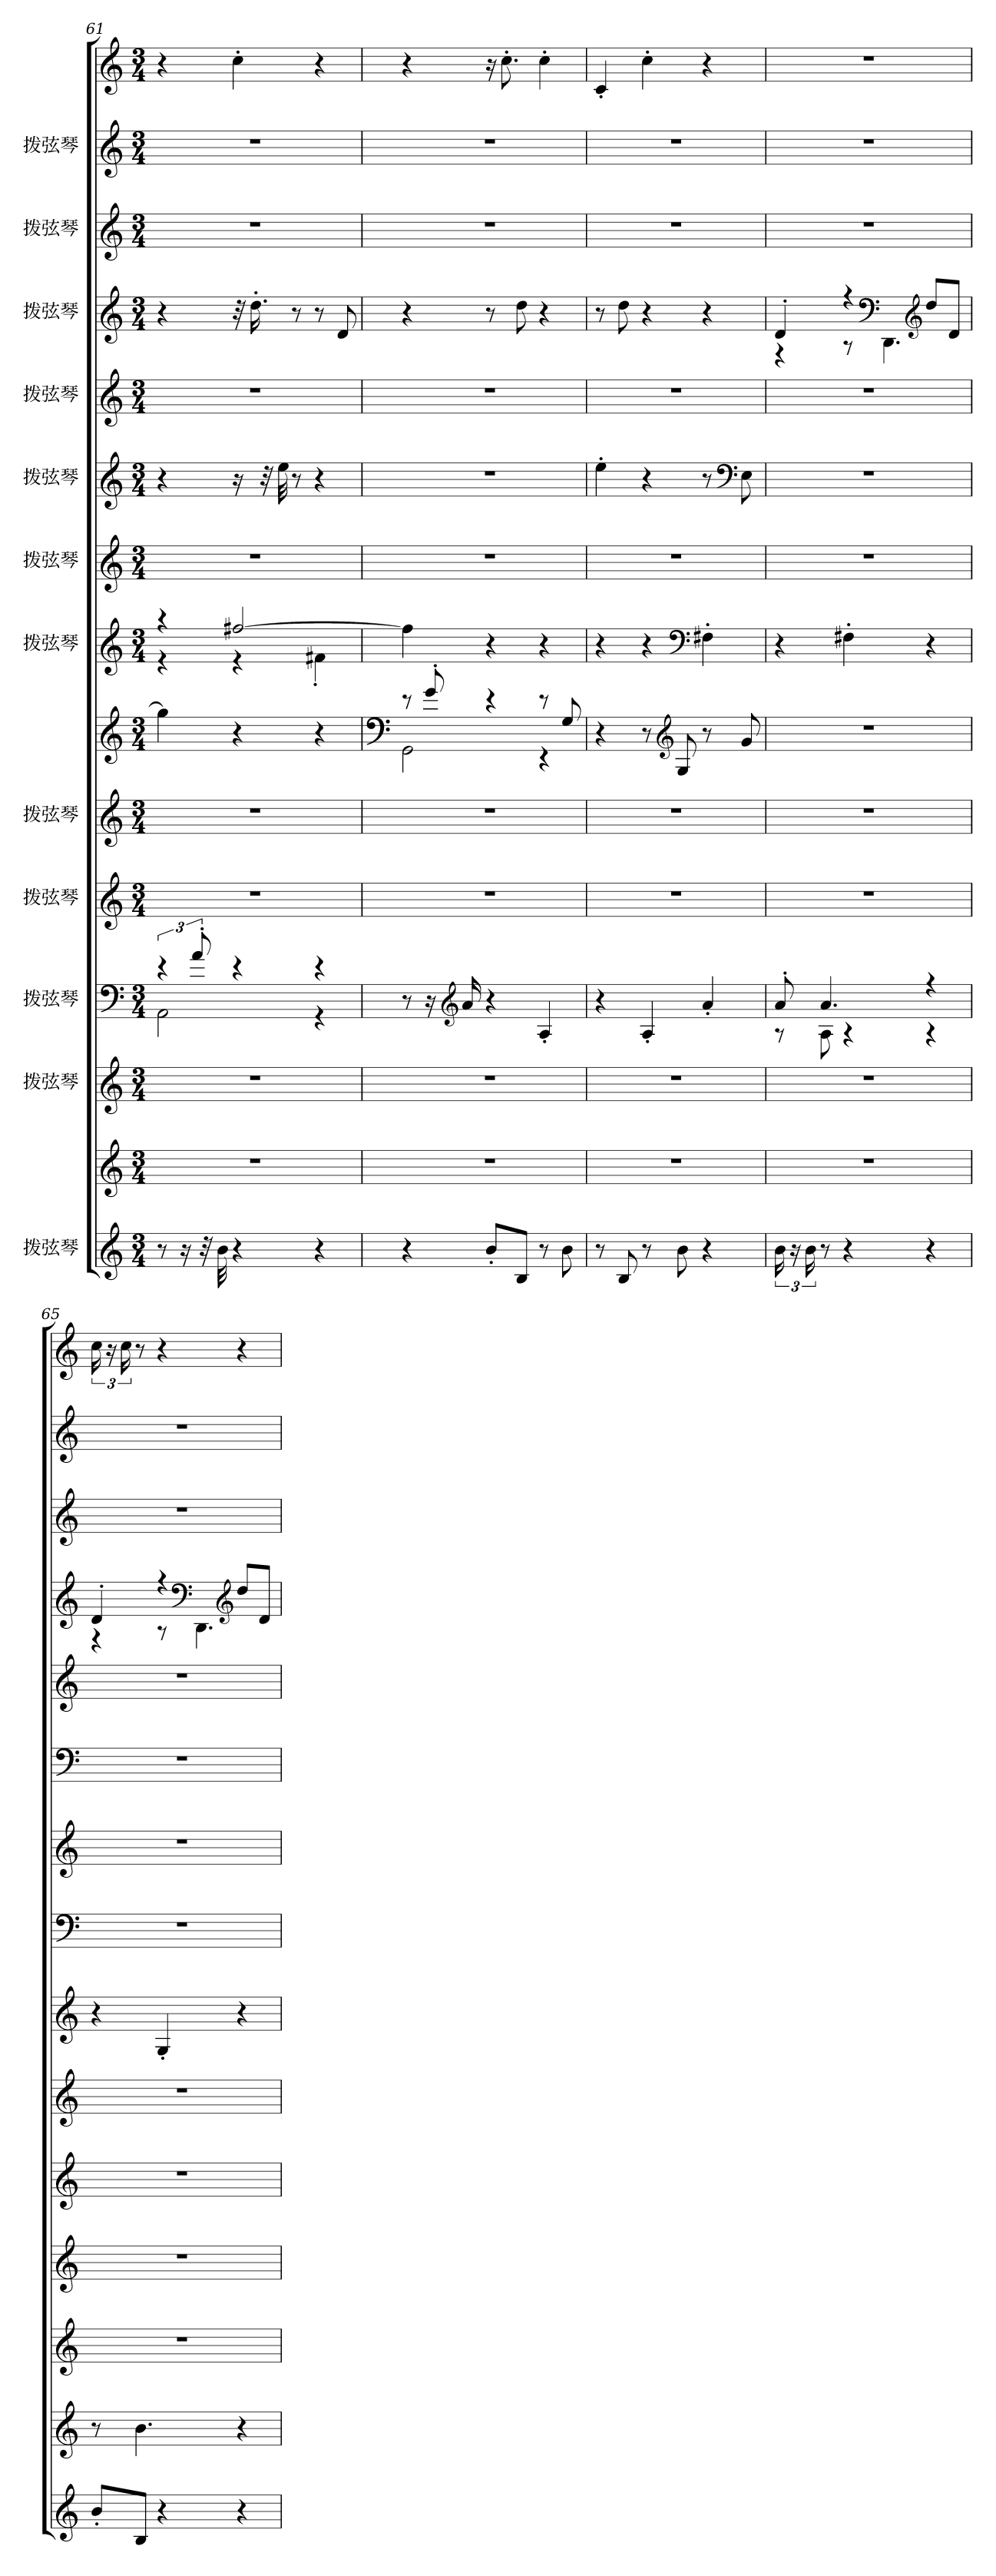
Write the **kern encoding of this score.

**kern	**kern	**kern	**kern	**kern	**kern	**kern	**kern	**kern	**kern	**kern	**kern	**kern	**kern	**kern
*part12	*part12	*part11	*part10	*part9	*part8	*part8	*part7	*part6	*part5	*part4	*part3	*part2	*part1	*part1
*staff15	*staff14	*staff13	*staff12	*staff11	*staff10	*staff9	*staff8	*staff7	*staff6	*staff5	*staff4	*staff3	*staff2	*staff1
*I"拨弦琴	*	*I"拨弦琴	*I"拨弦琴	*I"拨弦琴	*I"拨弦琴	*	*I"拨弦琴	*I"拨弦琴	*I"拨弦琴	*I"拨弦琴	*I"拨弦琴	*I"拨弦琴	*I"拨弦琴	*
*clefG2	*clefG2	*clefG2	*clefF4	*clefG2	*clefG2	*clefG2	*clefG2	*clefG2	*clefG2	*clefG2	*clefG2	*clefG2	*clefG2	*clefG2
*k[]	*k[]	*k[]	*k[]	*k[]	*k[]	*k[]	*k[]	*k[]	*k[]	*k[]	*k[]	*k[]	*k[]	*k[]
*M3/4	*M3/4	*M3/4	*M3/4	*M3/4	*M3/4	*M3/4	*M3/4	*M3/4	*M3/4	*M3/4	*M3/4	*M3/4	*M3/4	*M3/4
=61	=61	=61	=61	=61	=61	=61	=61	=61	=61	=61	=61	=61	=61	=61
*	*	*	*^	*	*	*	*^	*	*	*	*	*	*	*
8r	2.r	2.r	6r	2AA\	2.r	2.r	4gg\]	4r	4r	2.r	4r	2.r	4r	2.r	2.r	4r
16r	.	.	.	.	.	.	.	.	.	.	.	.	.	.	.	.
.	.	.	12a'/	.	.	.	.	.	.	.	.	.	.	.	.	.
32r	.	.	.	.	.	.	.	.	.	.	.	.	.	.	.	.
32b\	.	.	.	.	.	.	.	.	.	.	.	.	.	.	.	.
4r	.	.	4r	.	.	.	4r	[2ff#X/	4r	.	16r	.	32r	.	.	4cc'\
.	.	.	.	.	.	.	.	.	.	.	.	.	16.dd'\	.	.	.
.	.	.	.	.	.	.	.	.	.	.	32r	.	.	.	.	.
.	.	.	.	.	.	.	.	.	.	.	32ee\	.	.	.	.	.
.	.	.	.	.	.	.	.	.	.	.	8r	.	8r	.	.	.
4r	.	.	4r	4r	.	.	4r	.	4f#X'\	.	4r	.	8r	.	.	4r
.	.	.	.	.	.	.	.	.	.	.	.	.	8d/	.	.	.
*	*	*	*v	*v	*	*	*	*v	*v	*	*	*	*	*	*	*
!!LO:PB:g=z
=62	=62	=62	=62	=62	=62	=62	=62	=62	=62	=62	=62	=62	=62	=62
*	*	*	*	*	*	*clefF4	*	*	*	*	*	*	*	*
*	*	*	*	*	*	*^	*	*	*	*	*	*	*	*
4r	2.r	2.r	8r	2.r	2.r	8r	2GG\	4ff#\]	2.r	2.r	2.r	4r	2.r	2.r	4r
.	.	.	16r	.	.	8g'/	.	.	.	.	.	.	.	.	.
*	*	*	*clefG2	*	*	*	*	*	*	*	*	*	*	*	*
.	.	.	16a/	.	.	.	.	.	.	.	.	.	.	.	.
8b'/L	.	.	4r	.	.	4r	.	4r	.	.	.	8r	.	.	16r
.	.	.	.	.	.	.	.	.	.	.	.	.	.	.	8.cc'\
8B/J	.	.	.	.	.	.	.	.	.	.	.	8dd\	.	.	.
8r	.	.	4A'/	.	.	8r	4r	4r	.	.	.	4r	.	.	4cc'\
8b\	.	.	.	.	.	8G/	.	.	.	.	.	.	.	.	.
*	*	*	*	*	*	*v	*v	*	*	*	*	*	*	*	*
=63	=63	=63	=63	=63	=63	=63	=63	=63	=63	=63	=63	=63	=63	=63
8r	2.r	2.r	4r	2.r	2.r	4r	4r	2.r	4ee'\	2.r	8r	2.r	2.r	4c'/
8B/	.	.	.	.	.	.	.	.	.	.	8dd\	.	.	.
8r	.	.	4A'/	.	.	8r	4r	.	4r	.	4r	.	.	4cc'\
*	*	*	*	*	*	*clefG2	*	*	*	*	*	*	*	*
8b\	.	.	.	.	.	8G/	.	.	.	.	.	.	.	.
*	*	*	*	*	*	*	*clefF4	*	*	*	*	*	*	*
4r	.	.	4a'/	.	.	8r	4F#X'\	.	8r	.	4r	.	.	4r
*	*	*	*	*	*	*	*	*	*clefF4	*	*	*	*	*
.	.	.	.	.	.	8g/	.	.	8E\	.	.	.	.	.
=64	=64	=64	=64	=64	=64	=64	=64	=64	=64	=64	=64	=64	=64	=64
*	*	*	*^	*	*	*	*	*	*	*	*^	*	*	*
24b\	2.r	2.r	8a'/	8r	2.r	2.r	2.r	4r	2.r	2.r	2.r	4d'/	4r	2.r	2.r	2.r
24r	.	.	.	.	.	.	.	.	.	.	.	.	.	.	.	.
24b\	.	.	.	.	.	.	.	.	.	.	.	.	.	.	.	.
8r	.	.	4.a/	8A\	.	.	.	.	.	.	.	.	.	.	.	.
4r	.	.	.	4r	.	.	.	4F#X'\	.	.	.	4r	8r	.	.	.
*	*	*	*	*	*	*	*	*	*	*	*	*clefF4	*	*	*	*
.	.	.	.	.	.	.	.	.	.	.	.	.	4.DD\	.	.	.
*	*	*	*	*	*	*	*	*	*	*	*	*clefG2	*	*	*	*
4r	.	.	4r	4r	.	.	.	4r	.	.	.	8dd/L	.	.	.	.
.	.	.	.	.	.	.	.	.	.	.	.	8d/J	.	.	.	.
*	*	*	*v	*v	*	*	*	*	*	*	*	*	*	*	*	*
!!LO:PB:g=z
=65	=65	=65	=65	=65	=65	=65	=65	=65	=65	=65	=65	=65	=65	=65	=65
8b'/L	8r	2.r	2.r	2.r	2.r	4r	2.r	2.r	2.r	2.r	4d'/	4r	2.r	2.r	24cc\
.	.	.	.	.	.	.	.	.	.	.	.	.	.	.	24r
.	.	.	.	.	.	.	.	.	.	.	.	.	.	.	24cc\
8B/J	4.b\	.	.	.	.	.	.	.	.	.	.	.	.	.	8r
4r	.	.	.	.	.	4G'/	.	.	.	.	4r	8r	.	.	4r
*	*	*	*	*	*	*	*	*	*	*	*clefF4	*	*	*	*
.	.	.	.	.	.	.	.	.	.	.	.	4.DD\	.	.	.
*	*	*	*	*	*	*	*	*	*	*	*clefG2	*	*	*	*
4r	4r	.	.	.	.	4r	.	.	.	.	8dd/L	.	.	.	4r
.	.	.	.	.	.	.	.	.	.	.	8d/J	.	.	.	.
*	*	*	*	*	*	*	*	*	*	*	*v	*v	*	*	*
=	=	=	=	=	=	=	=	=	=	=	=	=	=	=
*-	*-	*-	*-	*-	*-	*-	*-	*-	*-	*-	*-	*-	*-	*-
